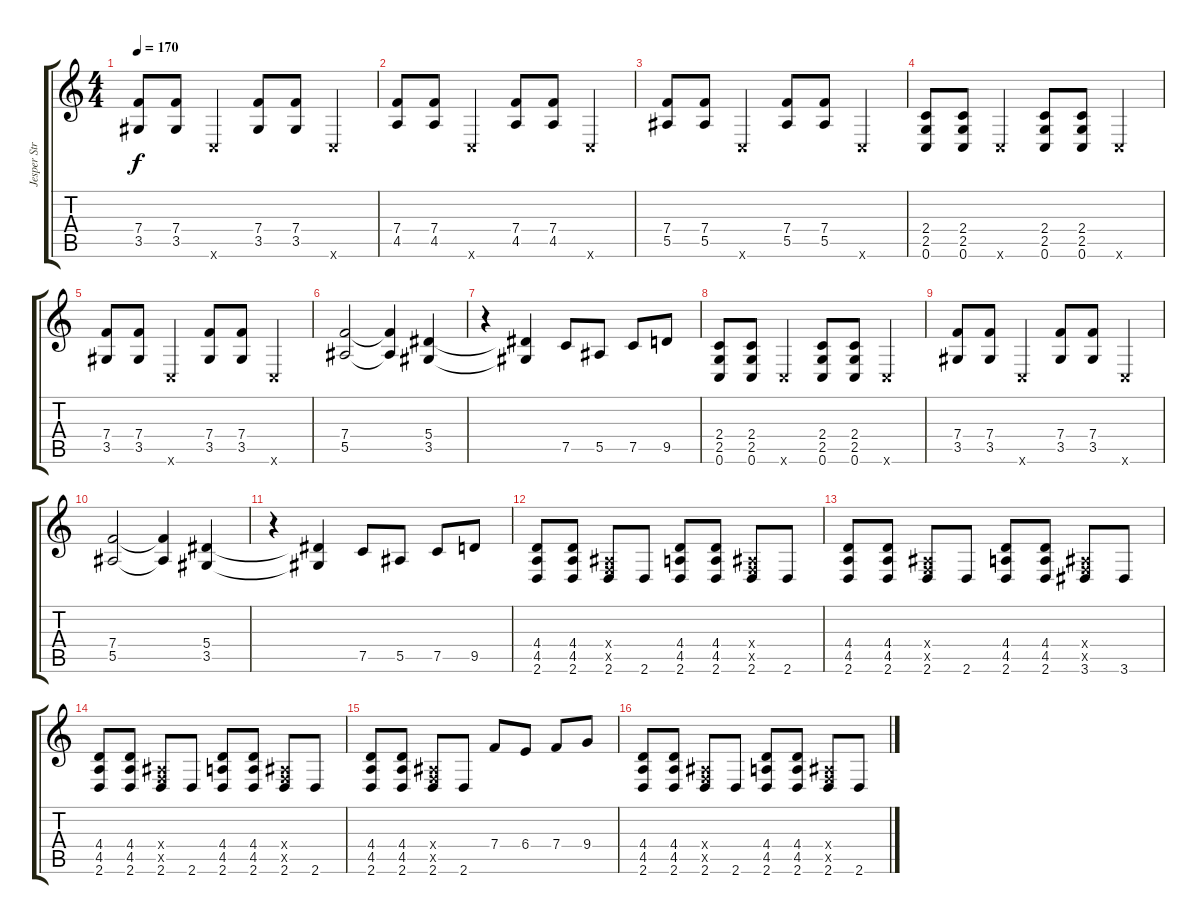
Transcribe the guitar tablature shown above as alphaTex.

\track ("Jesper Stromblad" "Jesper Str") {instrument distortionguitar}
\staff {score tabs}
\tuning (C4 G3 Eb3 Bb2 F2 C2) {hide}
\ts (4 4)
\tempo 170
\clef g2
\ks c
(7.4 3.5).8{dy f} (7.4 3.5).8 0.6{x}.4 (7.4 3.5).8 (7.4 3.5).8 0.6{x}.4 |
(7.4 4.5).8 (7.4 4.5).8 0.6{x}.4 (7.4 4.5).8 (7.4 4.5).8 0.6{x}.4 |
(7.4 5.5).8 (7.4 5.5).8 0.6{x}.4 (7.4 5.5).8 (7.4 5.5).8 0.6{x}.4 |
(2.4 2.5 0.6).8 (2.4 2.5 0.6).8 0.6{x}.4 (2.4 2.5 0.6).8 (2.4 2.5 0.6).8 0.6{x}.4 |
(7.4 3.5).8 (7.4 3.5).8 0.6{x}.4 (7.4 3.5).8 (7.4 3.5).8 0.6{x}.4 |
(7.4 5.5).2 (7.4{t} 5.5{t}).4 (5.4 3.5).4 |
r.4 (5.4{t} 3.5{t}).4 7.5.8 5.5.8 7.5.8 9.5.8 |
(2.4 2.5 0.6).8 (2.4 2.5 0.6).8 0.6{x}.4 (2.4 2.5 0.6).8 (2.4 2.5 0.6).8 0.6{x}.4 |
(7.4 3.5).8 (7.4 3.5).8 0.6{x}.4 (7.4 3.5).8 (7.4 3.5).8 0.6{x}.4 |
(7.4 5.5).2 (7.4{t} 5.5{t}).4 (5.4 3.5).4 |
r.4 (5.4{t} 3.5{t}).4 7.5.8 5.5.8 7.5.8 9.5.8 |
(4.4 4.5 2.6).8 (4.4 4.5 2.6).8 (0.4{x} 0.5{x} 2.6).8 2.6.8 (4.4 4.5 2.6).8 (4.4 4.5 2.6).8 (0.4{x} 0.5{x} 2.6).8 2.6.8 |
(4.4 4.5 2.6).8 (4.4 4.5 2.6).8 (0.4{x} 0.5{x} 2.6).8 2.6.8 (4.4 4.5 2.6).8 (4.4 4.5 2.6).8 (0.4{x} 0.5{x} 3.6).8 3.6.8 |
(4.4 4.5 2.6).8 (4.4 4.5 2.6).8 (0.4{x} 0.5{x} 2.6).8 2.6.8 (4.4 4.5 2.6).8 (4.4 4.5 2.6).8 (0.4{x} 0.5{x} 2.6).8 2.6.8 |
(4.4 4.5 2.6).8 (4.4 4.5 2.6).8 (0.4{x} 0.5{x} 2.6).8 2.6.8 7.4.8 6.4.8 7.4.8 9.4.8 |
(4.4 4.5 2.6).8 (4.4 4.5 2.6).8 (0.4{x} 0.5{x} 2.6).8 2.6.8 (4.4 4.5 2.6).8 (4.4 4.5 2.6).8 (0.4{x} 0.5{x} 2.6).8 2.6.8
